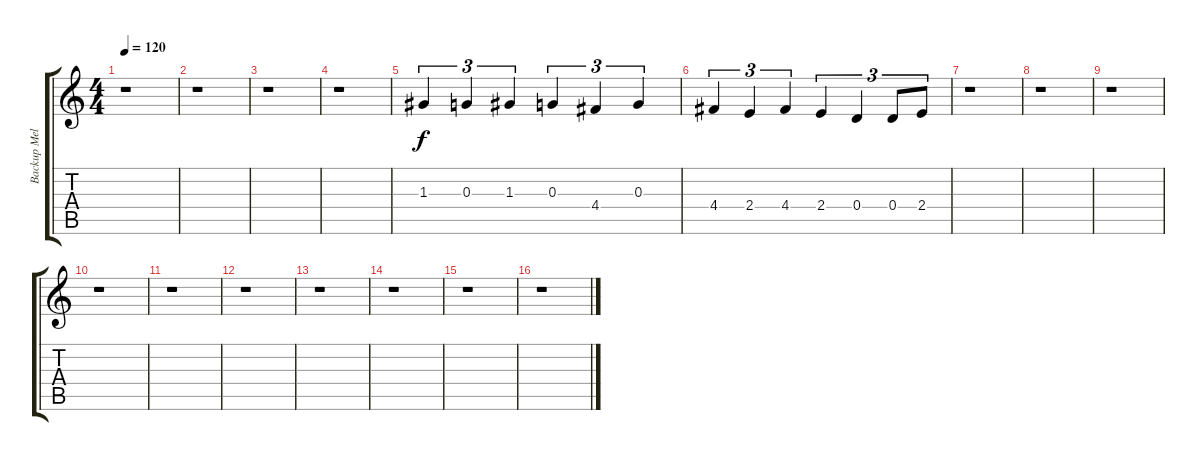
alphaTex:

\track ("Backup Melody" "Backup Mel") {instrument acousticguitarnylon}
\staff {score tabs}
\tuning (E4 B3 G3 D3 A2 E2) {hide}
\ts (4 4)
\tempo 120
\clef g2
\ks c
r.1{dy f} |
r.1 |
r.1 |
r.1 |
1.3.4{tu (3 2)} 0.3.4{tu (3 2)} 1.3.4{tu (3 2)} 0.3.4{tu (3 2)} 4.4.4{tu (3 2)} 0.3.4{tu (3 2)} |
4.4.4{tu (3 2)} 2.4.4{tu (3 2)} 4.4.4{tu (3 2)} 2.4.4{tu (3 2)} 0.4.4{tu (3 2)} 0.4.8{tu (3 2)} 2.4.8{tu (3 2)} |
r.1 |
r.1 |
r.1 |
r.1 |
r.1 |
r.1 |
r.1 |
r.1 |
r.1 |
r.1
